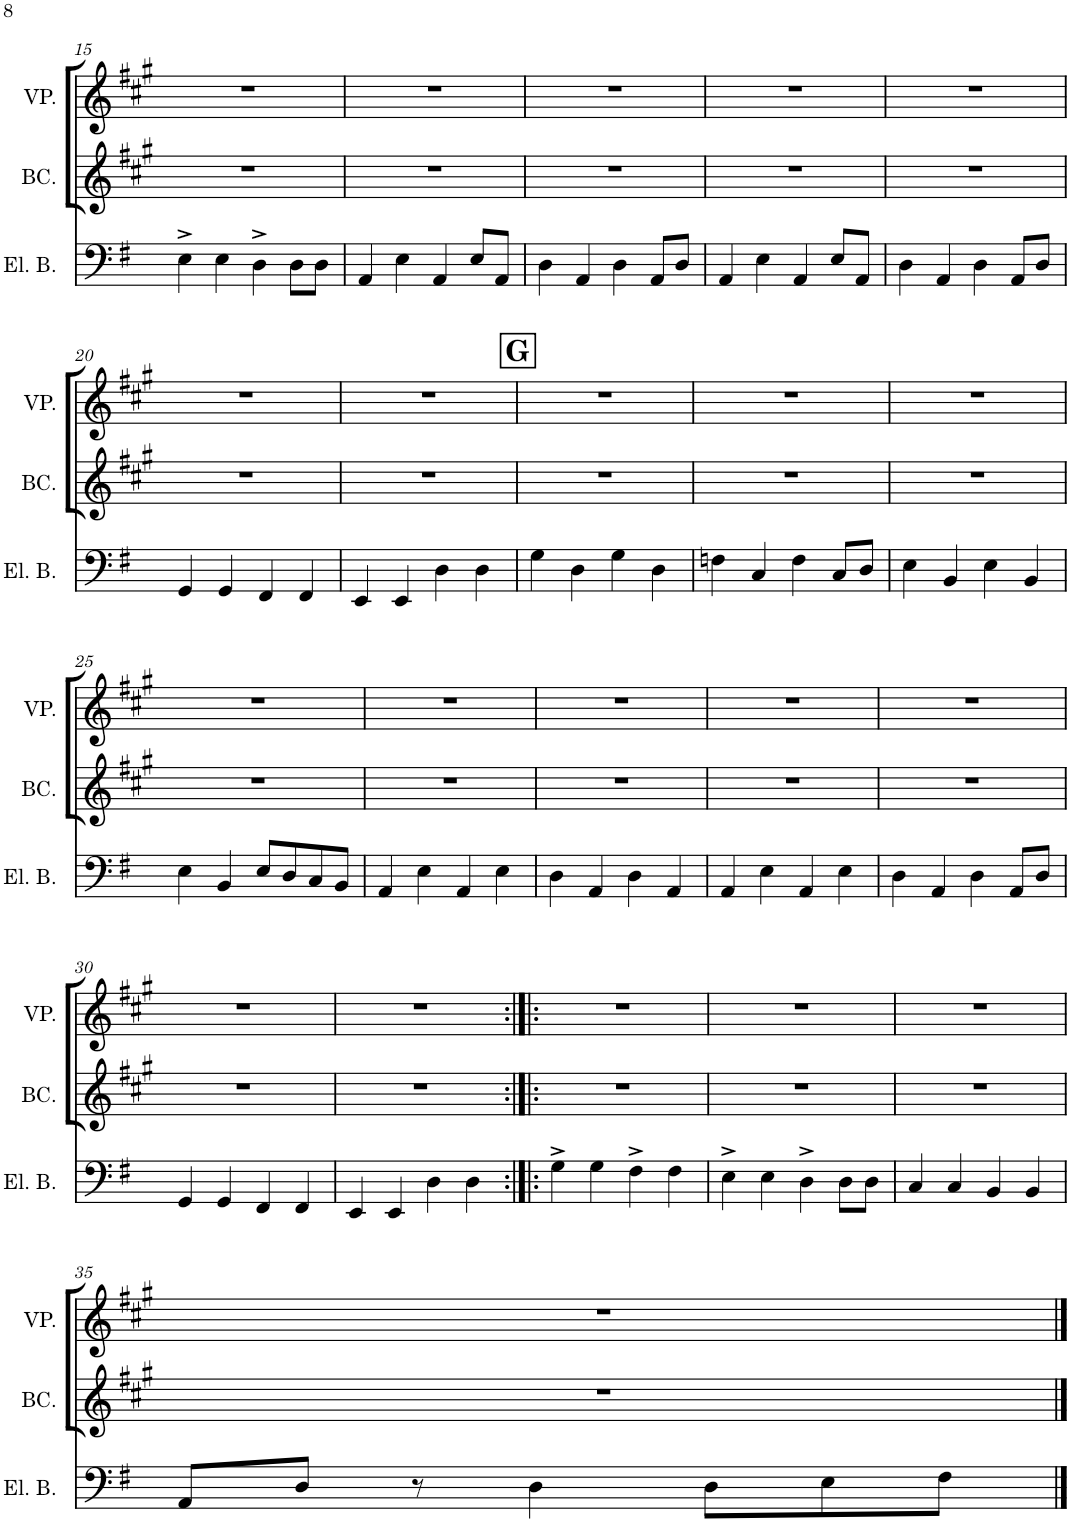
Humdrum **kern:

**kern	**kern	**kern
*part3	*part2	*part1
*staff3	*staff2	*staff1
*I"Electric Bass	*I"Back Vocal	*I"VozPrincipal
*I'El. B.	*I'BC.	*I'VP.
!!LO:PB:g=z
*clefF4	*clefG2	*clefG2
*Trd7c12	*	*
*k[f#]	*k[f#c#g#]	*k[f#c#g#]
*M4/4	*M4/4	*M4/4
=15	=15	=15
4E^\	1r	1r
4E\	.	.
4D^\	.	.
8D\L	.	.
8D\J	.	.
=16	=16	=16
4AA/	1r	1r
4E\	.	.
4AA/	.	.
8E/L	.	.
8AA/J	.	.
=17	=17	=17
4D\	1r	1r
4AA/	.	.
4D\	.	.
8AA/L	.	.
8D/J	.	.
=18	=18	=18
4AA/	1r	1r
4E\	.	.
4AA/	.	.
8E/L	.	.
8AA/J	.	.
=19	=19	=19
4D\	1r	1r
4AA/	.	.
4D\	.	.
8AA/L	.	.
8D/J	.	.
!!LO:LB:g=z
=20	=20	=20
4GG/	1r	1r
4GG/	.	.
4FF#/	.	.
4FF#/	.	.
=21	=21	=21
4EE/	1r	1r
4EE/	.	.
4D\	.	.
4D\	.	.
!!LO:REH:place=s1:a:B:cj:fs=14:t=G
=22	=22	=22
4G\	1r	1r
4D\	.	.
4G\	.	.
4D\	.	.
=23	=23	=23
4Fn\	1r	1r
4C/	.	.
4F\	.	.
8C/L	.	.
8D/J	.	.
=24	=24	=24
4E\	1r	1r
4BB/	.	.
4E\	.	.
4BB/	.	.
!!LO:LB:g=z
=25	=25	=25
4E\	1r	1r
4BB/	.	.
8E/L	.	.
8D/	.	.
8C/	.	.
8BB/J	.	.
=26	=26	=26
4AA/	1r	1r
4E\	.	.
4AA/	.	.
4E\	.	.
=27	=27	=27
4D\	1r	1r
4AA/	.	.
4D\	.	.
4AA/	.	.
=28	=28	=28
4AA/	1r	1r
4E\	.	.
4AA/	.	.
4E\	.	.
=29	=29	=29
4D\	1r	1r
4AA/	.	.
4D\	.	.
8AA/L	.	.
8D/J	.	.
!!LO:LB:g=z
=30	=30	=30
4GG/	1r	1r
4GG/	.	.
4FF#/	.	.
4FF#/	.	.
=31	=31	=31
4EE/	1r	1r
4EE/	.	.
4D\	.	.
4D\	.	.
=32:|!|:	=32:|!|:	=32:|!|:
4G^\	1r	1r
4G\	.	.
4F#^\	.	.
4F#\	.	.
=33	=33	=33
4E^\	1r	1r
4E\	.	.
4D^\	.	.
8D\L	.	.
8D\J	.	.
=34	=34	=34
4C/	1r	1r
4C/	.	.
4BB/	.	.
4BB/	.	.
!!LO:LB:g=z
=35	=35	=35
8AA/L	1r	1r
8D/J	.	.
8r	.	.
4D\	.	.
8D\L	.	.
8E\	.	.
8F#\J	.	.
==	==	==
*-	*-	*-
